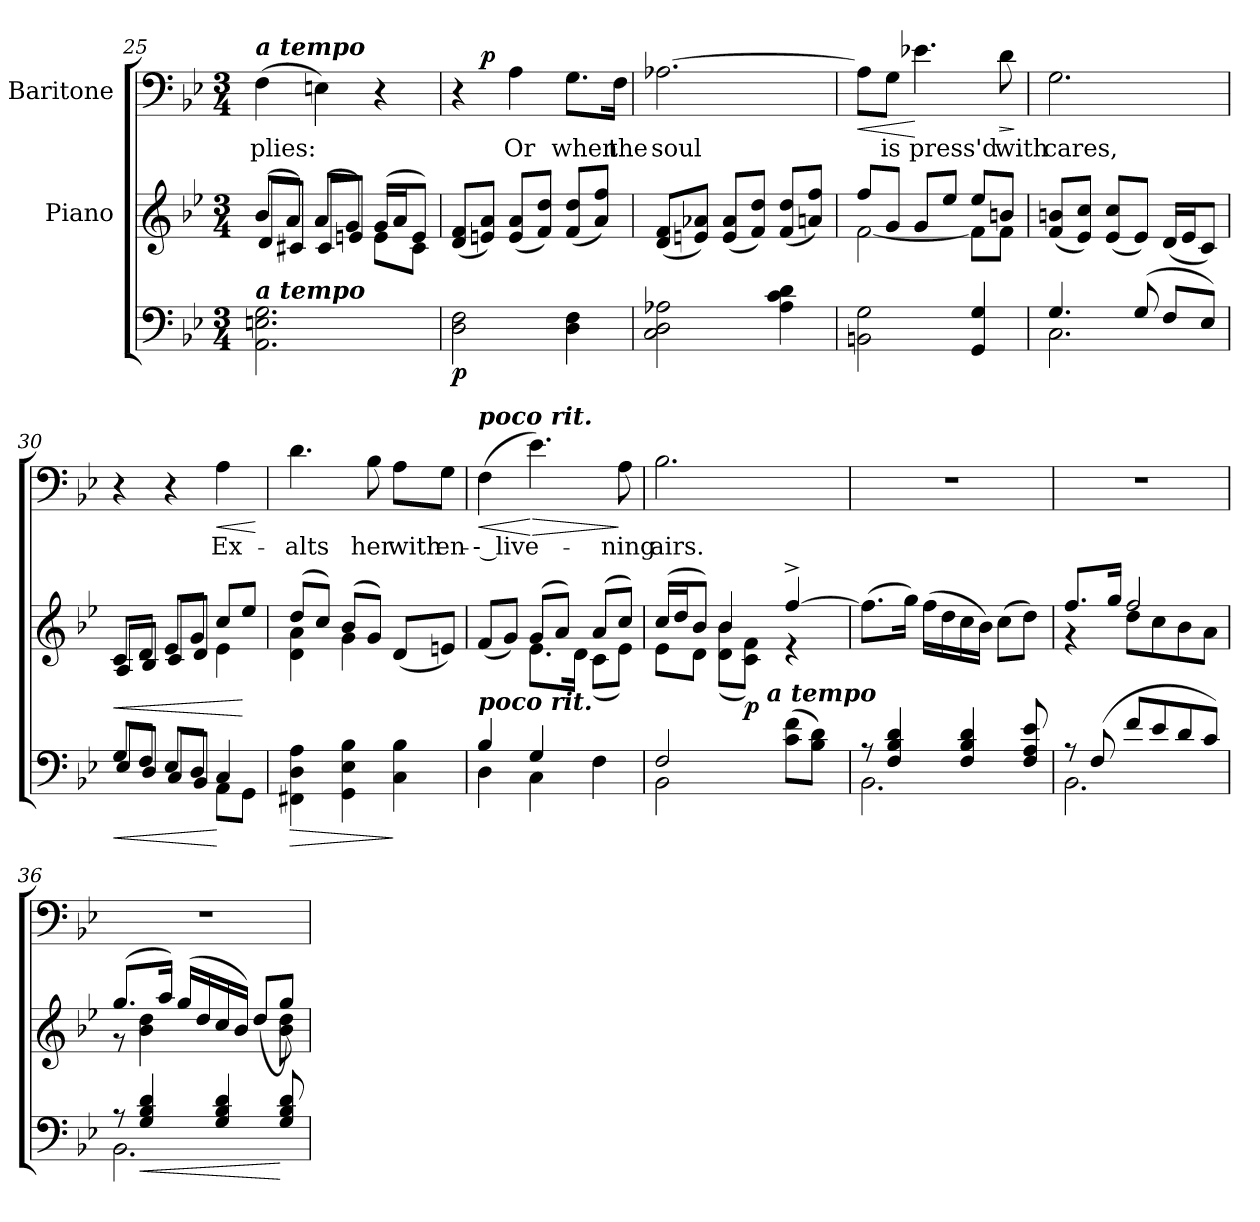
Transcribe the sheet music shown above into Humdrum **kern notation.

**kern	**dynam	**kern	**dynam	**kern	**text	**dynam
*part3	*part3	*part2	*part2	*part1	*part1	*part1
*staff3	*staff3	*staff2	*staff2	*staff1	*staff1	*staff1
*	*	*I"Piano	*	*I"Baritone	*	*
*clefF4	*	*clefG2	*	*clefF4	*	*
*k[b-e-]	*	*k[b-e-]	*	*k[b-e-]	*	*
*B-:	*	*B-:	*	*B-:	*	*
*M3/4	*	*M3/4	*	*M3/4	*	*
=25	=25	=25	=25	=25	=25	=25
*	*	*^	*	*	*	*
!	!	!	!	!	!LO:TX:a:Bi:t=a tempo	!	!
!LO:TX:a:Bi:t=a tempo	!	!	!	!	!	!	!
!	!	!	!	!	!	!LO:LY:b:color=#000000	!
2.AAi\ 2.Eni 2.Gi	.	(8b-i/L	8di/L	.	(4Fi\	-plies:	.
.	.	8ai/J)	8c#Xi/J	.	.	.	.
.	.	(8ai/L	8c#i/L	.	4Eni\)	.	.
.	.	8gi/J)	8eni/J	.	.	.	.
.	.	(16gi/LL	8ei\L	.	4r	.	.
.	.	16ai/J	.	.	.	.	.
.	.	8ei/J)	8c#i\J	.	.	.	.
*	*	*v	*v	*	*	*	*
=26	=26	=26	=26	=26	=26	=26
*	*	*	*	*^	*	*
2Di\ 2Fi	p	(8di/ 8fiL	.	4r	8ryy	.	.
.	.	8eni/ 8aiJ)	.	.	2ryy	.	p
!	!	!	!	!	!	!LO:LY:b:color=#000000	!
.	.	(8ei/ 8aiL	.	4Ai\	.	Or	.
.	.	8fi/ 8ddiJ)	.	.	.	.	.
!	!	!	!	!	!	!LO:LY:b:color=#000000	!
4Di\ 4Fi	.	(8fi/ 8ddiL	.	8.Gi\L	.	when	.
.	.	8ai/ 8ffiJ)	.	.	8ryy	.	.
!	!	!	!	!	!	!LO:LY:b:color=#000000	!
.	.	.	.	16Fi\Jk	.	the	.
*	*	*	*	*v	*v	*	*
!!LO:LB:g=z
=27	=27	=27	=27	=27	=27	=27
*	*	*	*	*^	*	*
!	!	!	!	!	!	!LO:LY:b:color=#000000	!
*	*	*	*	*v	*v	*	*
2Ci\ 2Di 2A-Xi	.	(8di/ 8fiL	.	[2.A-Xi\	soul	.
.	.	8eni/ 8a-XiJ)	.	.	.	.
.	.	(8ei/ 8a-iL	.	.	.	.
.	.	8fi/ 8ddiJ)	.	.	.	.
4A-i\ 4ci 4di	.	(8fi/ 8ddiL	.	.	.	.
.	.	8ani/ 8ffiJ)	.	.	.	.
=28	=28	=28	=28	=28	=28	=28
*	*	*^	*	*	*	*
!	!	!	!	!	!	!	!LO:HP:b
2BBni\ 2Gi	.	8ffi/L	[2fi\	.	8A-i\L]	.	<
!	!	!	!	!	!	!LO:LY:b:color=#000000	!
.	.	8gi/J	.	.	8Gi\J	is	.
!	!	!	!	!	!	!LO:LY:b:color=#000000	!
.	.	8gi/L	.	.	4.e-Xi\	press'd	[
.	.	8ee-i/J	.	.	.	.	.
4GGi/ 4Gi	.	8ee-i/L	8fi\L]	.	.	.	.
!	!	!	!	!	!	!LO:LY:b:color=#000000	!LO:HP:b
.	.	8bni/J	8fi\J	.	8di\	with	>
*	*	*v	*v	*	*	*	*
.	.	.	.	.	.	]
=29	=29	=29	=29	=29	=29	=29
*^	*	*	*	*	*	*
!	!	!	!	!	!	!LO:LY:b:color=#000000	!
4.Gi/	2.Ci\	.	(8fi/ 8bniL	.	2.Gi\	cares,	.
.	.	.	8e-i/ 8cciJ)	.	.	.	.
.	.	.	(8e-i/ 8cciL	.	.	.	.
(8Gi/	.	.	8e-i/J)	.	.	.	.
8Fi/L	.	.	(16di/LL	.	.	.	.
.	.	.	16e-i/J	.	.	.	.
8E-i/J)	.	.	8ci/J)	.	.	.	.
=30	=30	=30	=30	=30	=30	=30	=30
!	!	!LO:HP:b	!	!LO:HP:b	!	!	!
*	*	*	*^	*	*	*	*
8Gi/L	8E-i/L	<	8ci/L	8Ai/L	<	4r	.	.
8Fi/J	8Di/J	.	8di/J	8B-i/J	.	.	.	.
8E-i/L	8Ci/L	.	8e-i/L	8ci/L	.	4r	.	.
8Di/J	8BB-i/J	.	8gi/J	8di/J	.	.	.	.
!	!	!	!	!	!	!	!LO:LY:b:color=#000000	!LO:HP:b
4Ci/	8AAi\L	[	8cci/L	4e-i\	.	4Ai\	Ex-	<
.	8GGi\J	.	8ee-i/J	.	[	.	.	.
*v	*v	*	*	*	*	*	*	*
*	*	*v	*v	*	*	*	*
.	.	.	.	.	.	[
=31	=31	=31	=31	=31	=31	=31
!	!LO:HP:b	!	!	!	!	!
*	*	*^	*	*	*	*
!	!	!	!	!	!	!LO:LY:b:color=#000000	!
4FF#Xi\ 4Di 4Ai	>	(8ddi/L	4di\ 4ai	.	4.di\	-alts	.
.	.	8cci/J)	.	.	.	.	.
4GGi\ 4E-i 4B-i	.	(8b-i/L	4gi\	.	.	.	.
!	!	!	!	!	!	!LO:LY:b:color=#000000	!
.	.	8gi/J)	.	.	8B-i\	her	.
!	!	!	!	!	!	!LO:LY:b:color=#000000	!
4Ci\ 4B-i	]	(8di/L	4ryy	.	8Ai\L	with	.
!	!	!	!	!	!	!LO:LY:b:color=#000000	!
.	.	8eni/J)	.	.	8Gi\J	en-	.
!!LO:LB:g=z
=32	=32	=32	=32	=32	=32	=32	=32
*^	*	*	*	*	*	*	*
!	!	!	!	!	!	!LO:TX:a:Bi:t=poco rit.	!	!
!	!	!	!LO:TX:b:Bi:t=poco rit.	!	!	!	!	!
!	!	!	!	!	!	!	!LO:LY:b:color=#000000	!LO:HP:b
4B-i/	4Di\	.	(8fi/L	4ryy	.	(4Fi\	-- live-	<
.	.	.	8gi/J)	.	.	.	.	.
!	!	!	!	!	!	!	!	!LO:HP:n=1:b
4Gi/	4Ci\	.	(8gi/L	8.e-i\L	.	4.e-i\)	.	[ >
.	.	.	8ai/J)	.	.	.	.	.
.	.	.	.	16di\Jk	.	.	.	.
4Fi\	4ryy	.	(8ai/L	(8ci\L	.	.	.	.
!	!	!	!	!	!	!	!LO:LY:b:color=#000000	!
.	.	.	8cci/J)	8e-i\J)	.	8Ai\	-ning	]
=33	=33	=33	=33	=33	=33	=33	=33	=33
!	!	!	!	!	!	!	!LO:LY:b:color=#000000	!
*	*^	*	*	*	*	*	*	*
2Fi/	2BB-i\	4ryy	.	(16cci/LL	8e-i\L	.	2.B-i\	airs.	.
.	.	.	.	16ddi/J	.	.	.	.	.
.	.	.	.	8b-i/J)	8di\J	.	.	.	.
.	.	8ryy	.	4b-i/	(8di\ 8b-iL	.	.	.	.
.	.	32ryy	.	.	8ci\ 8fiJ)	p	.	.	.
.	.	64ryy	.	.	.	.	.	.	.
.	.	256.ryy	.	.	.	.	.	.	.
!	!	!LO:TX:a:Bi:t=a tempo	!	!	!	!	!	!	!
.	.	4ryy	.	.	.	.	.	.	.
(8ci\ 8fiL	4ryy	.	.	[4ff^i/	4r	.	.	.	.
8B-i\ 8diJ)	.	.	.	.	.	.	.	.	.
.	.	16ryy	.	.	.	.	.	.	.
.	.	128ryy	.	.	.	.	.	.	.
.	.	512ryy	.	.	.	.	.	.	.
=34	=34	=34	=34	=34	=34	=34	=34	=34	=34
!	!	!	!	!LO:TX:a:Bi:t=Poco più mosso.	!	!	!	!	!
!	!	!	!	!	!	!	!LO:N:vis=1	!	!
*	*v	*v	*	*	*	*	*	*	*
*	*	*	*v	*v	*	*	*	*
8r	2.BB-i\	.	(8.ffi\L]	.	2.r	.	.
4Fi/ 4B-i 4di	.	.	.	.	.	.	.
.	.	.	16ggi\Jk)	.	.	.	.
.	.	.	(16ffi\LL	.	.	.	.
.	.	.	16ddi\	.	.	.	.
4Fi/ 4B-i 4di	.	.	16cci\	.	.	.	.
.	.	.	16b-i\JJ)	.	.	.	.
.	.	.	(8cci\L	.	.	.	.
8Fi/ 8Ai 8e-i	.	.	8ddi\J)	.	.	.	.
=35	=35	=35	=35	=35	=35	=35	=35
*	*	*	*^	*	*	*	*
!	!	!	!	!	!	!LO:N:vis=1	!	!
8r	2.BB-i\	.	8.ffi/L	4r	.	2.r	.	.
(8Fi/	.	.	.	.	.	.	.	.
.	.	.	16ggi/Jk	.	.	.	.	.
8fi/L	.	.	2ffi/	8ddi\L	.	.	.	.
8e-i/	.	.	.	8cci\	.	.	.	.
8di/	.	.	.	8b-i\	.	.	.	.
8ci/J)	.	.	.	8ai\J	.	.	.	.
!!LO:PB:g=z
=36	=36	=36	=36	=36	=36	=36	=36	=36
!	!	!	!	!	!	!LO:N:vis=1	!	!
8r	2.BB-i\	.	(8.ggi/L	8r	.	2.r	.	.
!	!	!LO:HP:b	!	!	!	!	!	!
4Gi/ 4B-i 4di	.	<	.	4b-i\ 4ddi	.	.	.	.
.	.	.	16aai/Jk)	.	.	.	.	.
.	.	.	(16ggi/LL	.	.	.	.	.
.	.	.	16ddi/	.	.	.	.	.
4Gi/ 4B-i 4di	.	.	16cci/	8ryy	.	.	.	.
.	.	.	16b-i/JJ)	.	.	.	.	.
.	.	.	(8ddi/L	8ryy	.	.	.	.
8Gi/ 8B-i 8di	.	[	8ggi/J)	8b-i\ 8ddi	.	.	.	.
*v	*v	*	*	*	*	*	*	*
*	*	*v	*v	*	*	*	*
=	=	=	=	=	=	=
*-	*-	*-	*-	*-	*-	*-
